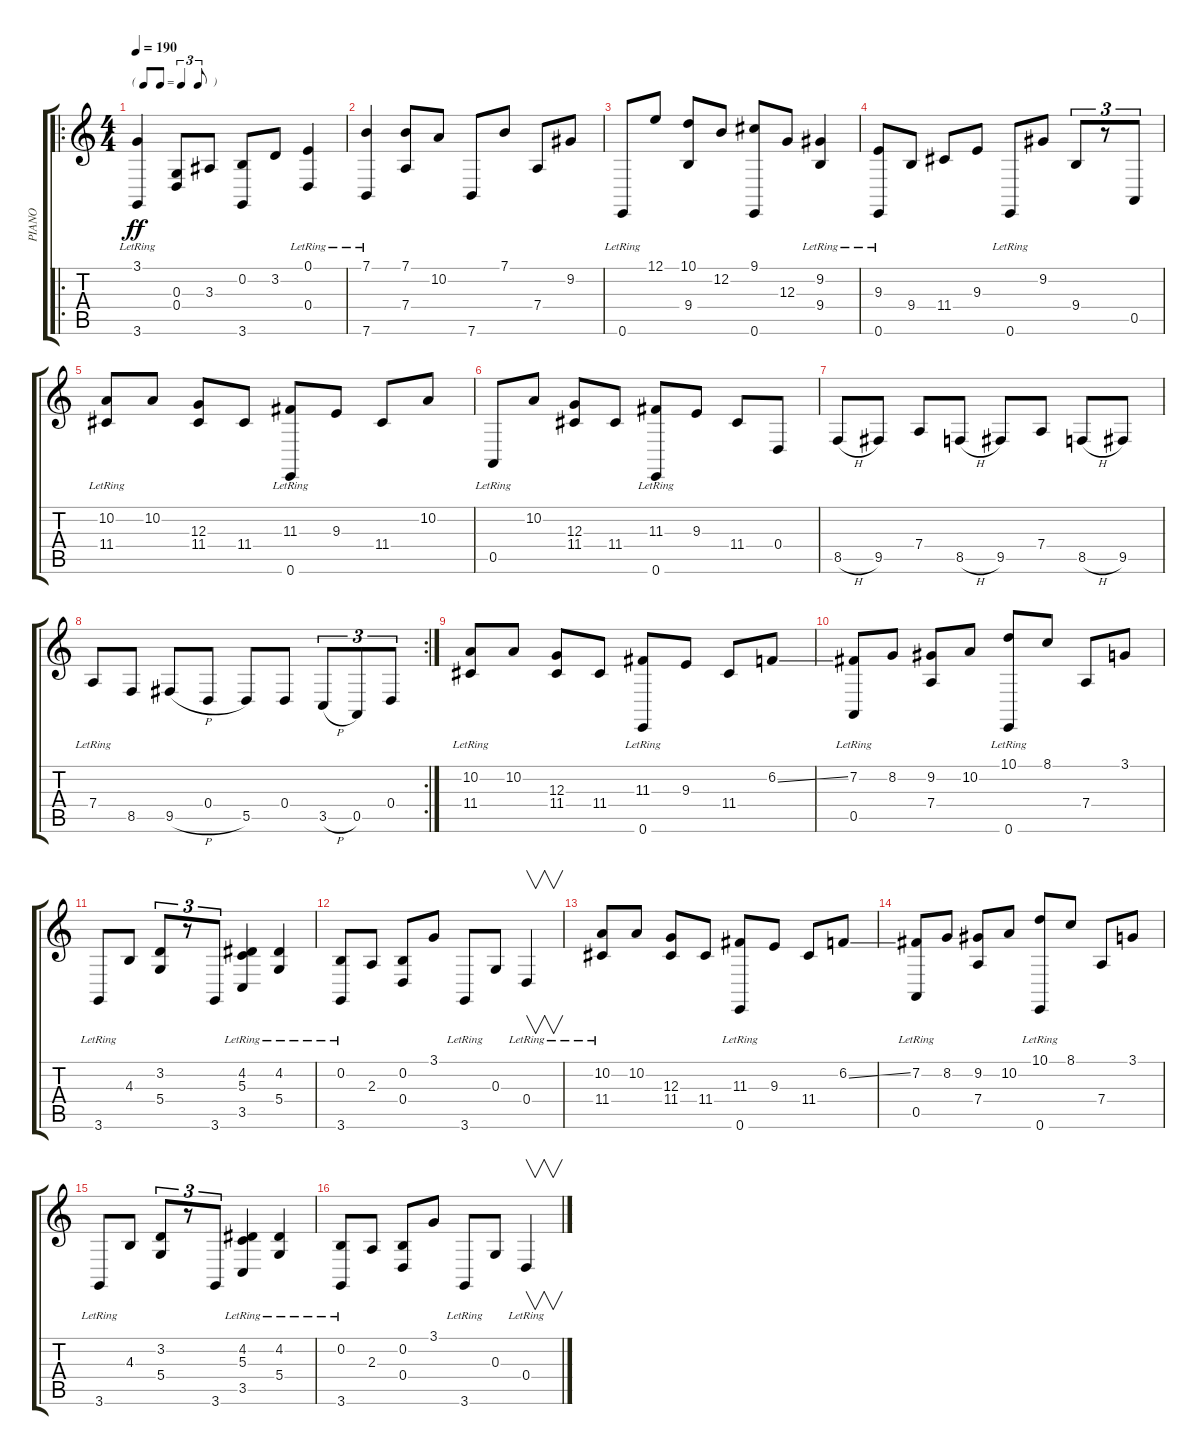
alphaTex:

\track ("PIANO" "PIANO") {instrument honkytonkpiano}
\staff {score tabs}
\tuning (E4 B3 G3 D3 A2 E2) {hide}
\ro
\ts (4 4)
\tf triplet8th
\tempo 190
\clef g2
\ks c
(3.1 3.6{lr}).4{dy ff instrument honkytonkpiano} (0.3 0.4).8 3.3.8 (0.2 3.6).8 3.2.8 (0.1 0.4{lr}).4 |
(7.1 7.6{lr}).4 (7.1 7.4).8 10.2.8 7.6.8 7.1.8 7.4.8 9.2.8 |
0.6{lr}.8 12.1.8 (10.1 9.4).8 12.2.8 (9.1 0.6).8 12.3.8 (9.2 9.4{lr}).4 |
(9.3 0.6{lr}).8 9.4.8 11.4.8 9.3.8 0.6{lr}.8 9.2.8 9.4.8{tu (3 2)} r.8{tu (3 2)} 0.5.8{tu (3 2)} |
(10.2 11.4{lr}).8 10.2.8 (12.3 11.4).8 11.4.8 (11.3 0.6{lr}).8 9.3.8 11.4.8 10.2.8 |
0.5{lr}.8 10.2.8 (12.3 11.4).8 11.4.8 (11.3 0.6{lr}).8 9.3.8 11.4.8 0.4.8 |
8.5{h}.8 9.5.8 7.4.8 8.5{h}.8 9.5.8 7.4.8 8.5{h}.8 9.5.8 |
\rc 2
7.4{lr}.8 8.5.8 9.5{h}.8 0.4.8 5.5.8 0.4.8 3.5{h}.8{tu (3 2)} 0.5.8{tu (3 2)} 0.4.8{tu (3 2)} |
(10.2 11.4{lr}).8 10.2.8 (12.3 11.4).8 11.4.8 (11.3 0.6{lr}).8 9.3.8 11.4.8 6.2{ss}.8 |
(7.2 0.5{lr}).8 8.2.8 (9.2 7.4).8 10.2.8 (10.1 0.6{lr}).8 8.1.8 7.4.8 3.1.8 |
3.6{lr}.8 4.3.8 (3.2 5.4).8{tu (3 2)} r.8{tu (3 2)} 3.6.8{tu (3 2)} (4.2{lr} 5.3{lr} 3.5{lr}).4 (4.2{lr} 5.4{lr}).4 |
(0.2 3.6{lr}).8 2.3.8 (0.2 0.4).8 3.1.8 3.6{lr}.8 0.3.8 0.4{lr}.4{v} |
(10.2 11.4{lr}).8 10.2.8 (12.3 11.4).8 11.4.8 (11.3 0.6{lr}).8 9.3.8 11.4.8 6.2{ss}.8 |
(7.2 0.5{lr}).8 8.2.8 (9.2 7.4).8 10.2.8 (10.1 0.6{lr}).8 8.1.8 7.4.8 3.1.8 |
3.6{lr}.8 4.3.8 (3.2 5.4).8{tu (3 2)} r.8{tu (3 2)} 3.6.8{tu (3 2)} (4.2{lr} 5.3{lr} 3.5{lr}).4 (4.2{lr} 5.4{lr}).4 |
(0.2 3.6{lr}).8 2.3.8 (0.2 0.4).8 3.1.8 3.6{lr}.8 0.3.8 0.4{lr}.4{v}
